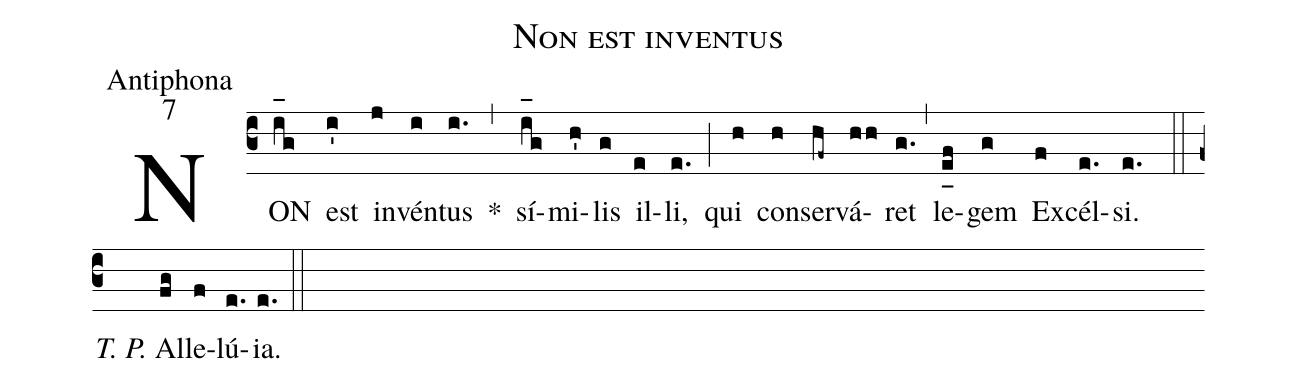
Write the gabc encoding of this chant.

name:Non est inventus;
office-part:Antiphona;
mode:7;
%%
(c3) NON(i_[oh:h]g) est(i') in(j)vén(i)tus(i.) *(,) sí(i_[oh:h]g)mi(h')lis(g) il(e)li,(e.) (;) qui(h) con(h)ser(hf~)vá(hh)ret(g.) (,) le(e_[uh:l]f)gem(g) Ex(f)cél(e.)si.(e.) (::) <i>T. P.</i> Al(fg)le(f)lú(e.){ia}.(e.) (::)
%<eu>E(i) u(i) o(j) u(i) a(h) e.</eu>(gh..) (::)
